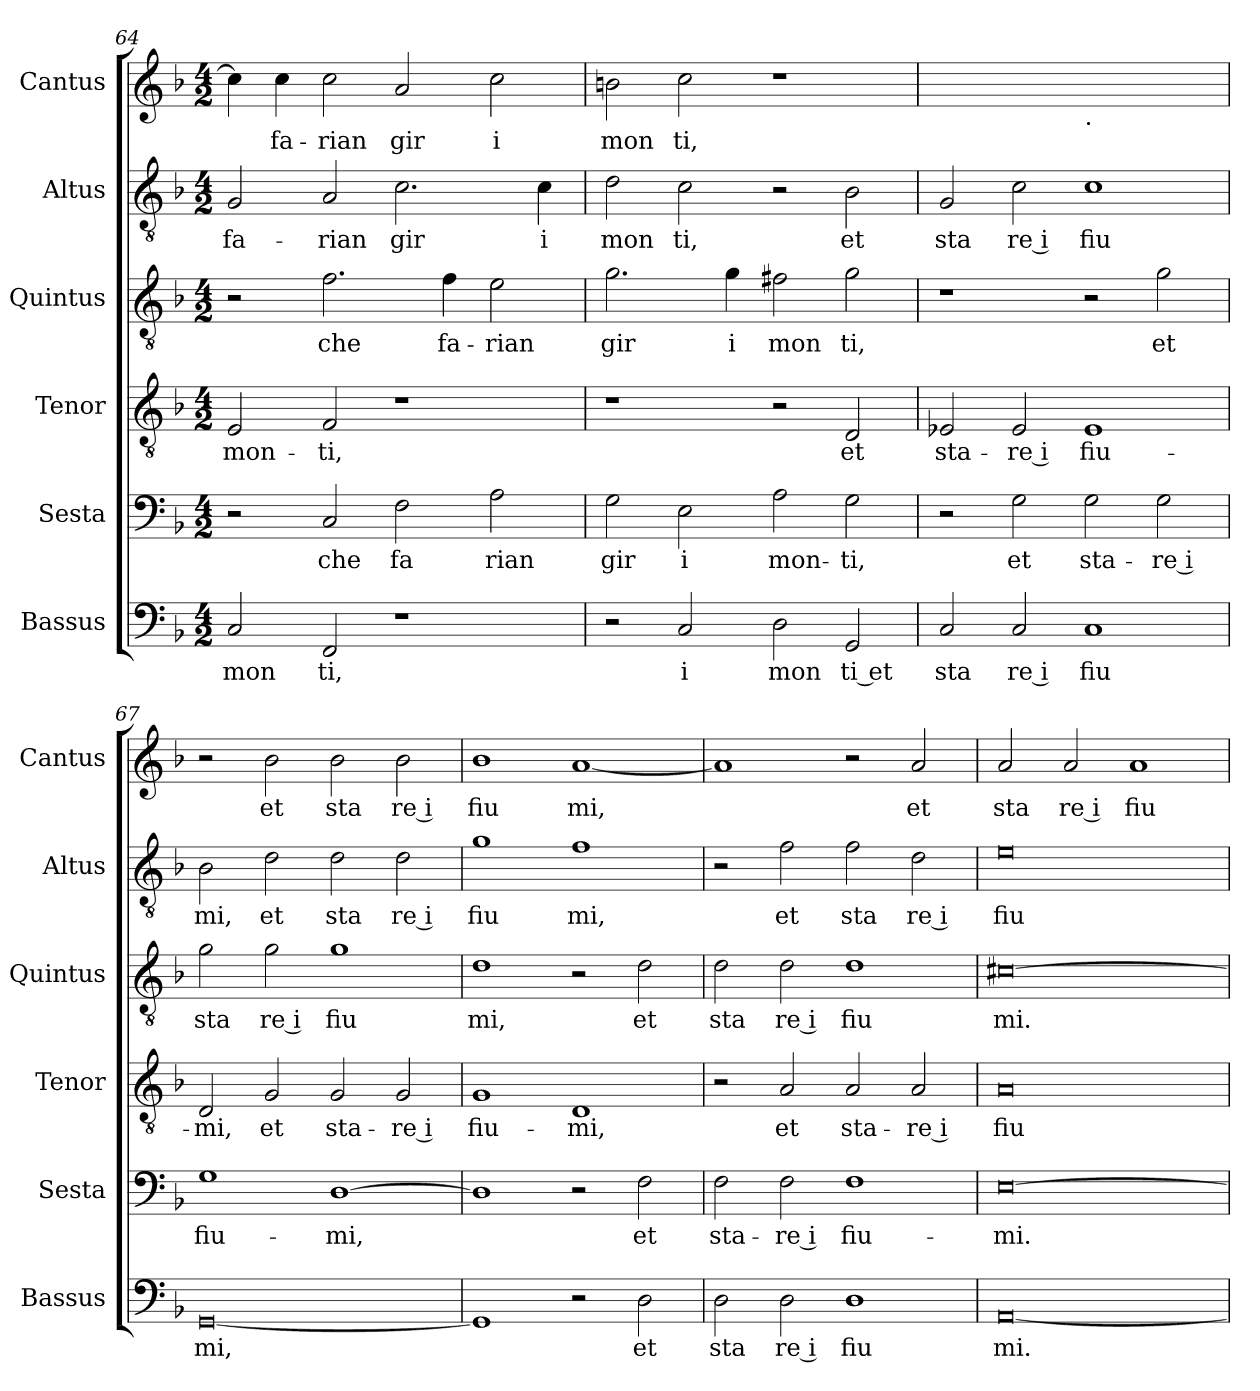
**kern	**text	**kern	**text	**kern	**text	**kern	**text	**kern	**text	**kern	**text
*part6	*part6	*part5	*part5	*part4	*part4	*part3	*part3	*part2	*part2	*part1	*part1
*staff6	*staff6	*staff5	*staff5	*staff4	*staff4	*staff3	*staff3	*staff2	*staff2	*staff1	*staff1
*I"Bassus	*	*I"Sesta	*	*I"Tenor	*	*I"Quintus	*	*I"Altus	*	*I"Cantus	*
*I'Bassus	*	*I'Sesta	*	*I'Tenor	*	*I'Quintus	*	*I'Altus	*	*I'Cantus	*
*clefF4	*	*clefF4	*	*clefGv2	*	*clefGv2	*	*clefGv2	*	*clefG2	*
*k[b-]	*	*k[b-]	*	*k[b-]	*	*k[b-]	*	*k[b-]	*	*k[b-]	*
*F:	*	*F:	*	*F:	*	*F:	*	*F:	*	*F:	*
*M4/2	*	*M4/2	*	*M4/2	*	*M4/2	*	*M4/2	*	*M4/2	*
=64	=64	=64	=64	=64	=64	=64	=64	=64	=64	=64	=64
!	!LO:LY:b	!	!	!	!LO:LY:b	!	!	!	!LO:LY:b	!	!
2C/	mon	2r	.	2E/	mon-	2r	.	2G/	fa-	4cc\]	.
!	!	!	!	!	!	!	!	!	!	!	!LO:LY:b
.	.	.	.	.	.	.	.	.	.	4cc\	fa-
!	!LO:LY:b	!	!LO:LY:b	!	!LO:LY:b	!	!LO:LY:b	!	!LO:LY:b	!	!LO:LY:b
2FF/	ti,	2C/	che	2F/	-ti,	2.f\	che	2A/	-rian	2cc\	-rian
!	!	!	!LO:LY:b	!	!	!	!	!	!LO:LY:b	!	!LO:LY:b
1r	.	2F\	fa	1r	.	.	.	2.c\	gir	2a/	gir
!	!	!	!	!	!	!	!LO:LY:b	!	!	!	!
.	.	.	.	.	.	4f\	fa-	.	.	.	.
!	!	!	!LO:LY:b	!	!	!	!LO:LY:b	!	!	!	!LO:LY:b
.	.	2A\	rian	.	.	2e\	-rian	.	.	2cc\	i
!	!	!	!	!	!	!	!	!	!LO:LY:b	!	!
.	.	.	.	.	.	.	.	4c\	i	.	.
=65	=65	=65	=65	=65	=65	=65	=65	=65	=65	=65	=65
!	!	!	!LO:LY:b	!	!	!	!LO:LY:b	!	!LO:LY:b	!	!LO:LY:b
2r	.	2G\	gir	1r	.	2.g\	gir	2d\	mon	2bn\	mon
!	!LO:LY:b	!	!LO:LY:b	!	!	!	!	!	!LO:LY:b	!	!LO:LY:b
2C/	i	2E\	i	.	.	.	.	2c\	ti,	2cc\	ti,
!	!	!	!	!	!	!	!LO:LY:b	!	!	!	!
.	.	.	.	.	.	4g\	i	.	.	.	.
!	!LO:LY:b	!	!LO:LY:b	!	!	!	!LO:LY:b	!	!	!	!
2D\	mon	2A\	mon-	2r	.	2f#X\	mon	2r	.	1r	.
!	!LO:LY:b	!	!LO:LY:b	!	!LO:LY:b	!	!LO:LY:b	!	!LO:LY:b	!	!
2GG/	ti et	2G\	-ti,	2D/	et	2g\	ti,	2B-\	et	.	.
=66	=66	=66	=66	=66	=66	=66	=66	=66	=66	=66	=66
!	!LO:LY:b	!	!	!	!LO:LY:b	!	!	!	!LO:LY:b	!	!
*	*	*	*	*	*	*	*	*	*	*^	*
2C/	sta	2r	.	2E-X/	sta-	1r	.	2G/	sta	0ryy	1ryy	.
!	!LO:LY:b	!	!LO:LY:b	!	!LO:LY:b	!	!	!	!LO:LY:b	!	!	!
2C/	re i	2G\	et	2E-/	-re i	.	.	2c\	re i	.	.	.
!	!	!	!	!	!	!	!	!	!	!	!LO:TX:b:t=.	!
!	!LO:LY:b	!	!LO:LY:b	!	!LO:LY:b	!	!	!	!LO:LY:b	!	!	!
1C	fiu	2G\	sta-	1E-	fiu-	2r	.	1c	fiu	.	1ryy	.
!	!	!	!LO:LY:b	!	!	!	!LO:LY:b	!	!	!	!	!
.	.	2G\	-re i	.	.	2g\	et	.	.	.	.	.
=67	=67	=67	=67	=67	=67	=67	=67	=67	=67	=67	=67	=67
!	!LO:LY:b	!	!LO:LY:b	!	!LO:LY:b	!	!LO:LY:b	!	!LO:LY:b	!	!	!
*	*	*	*	*	*	*	*	*	*	*v	*v	*
[0GG	mi,	1G	fiu-	2D/	-mi,	2g\	sta	2B-\	mi,	2r	.
!	!	!	!	!	!LO:LY:b	!	!LO:LY:b	!	!LO:LY:b	!	!LO:LY:b
.	.	.	.	2G/	et	2g\	re i	2d\	et	2b-\	et
!	!	!	!LO:LY:b	!	!LO:LY:b	!	!LO:LY:b	!	!LO:LY:b	!	!LO:LY:b
.	.	[1D	-mi,	2G/	sta-	1g	fiu	2d\	sta	2b-\	sta
!	!	!	!	!	!LO:LY:b	!	!	!	!LO:LY:b	!	!LO:LY:b
.	.	.	.	2G/	-re i	.	.	2d\	re i	2b-\	re i
=68	=68	=68	=68	=68	=68	=68	=68	=68	=68	=68	=68
!	!	!	!	!	!LO:LY:b	!	!LO:LY:b	!	!LO:LY:b	!	!LO:LY:b
1GG]	.	1D]	.	1G	fiu-	1d	mi,	1g	fiu	1b-	fiu
!	!	!	!	!	!LO:LY:b	!	!	!	!LO:LY:b	!	!LO:LY:b
2r	.	2r	.	1D	-mi,	2r	.	1f	mi,	[1a	mi,
!	!LO:LY:b	!	!LO:LY:b	!	!	!	!LO:LY:b	!	!	!	!
2D\	et	2F\	et	.	.	2d\	et	.	.	.	.
=69	=69	=69	=69	=69	=69	=69	=69	=69	=69	=69	=69
!	!LO:LY:b	!	!LO:LY:b	!	!	!	!LO:LY:b	!	!	!	!
2D\	sta	2F\	sta-	2r	.	2d\	sta	2r	.	1a]	.
!	!LO:LY:b	!	!LO:LY:b	!	!LO:LY:b	!	!LO:LY:b	!	!LO:LY:b	!	!
2D\	re i	2F\	-re i	2A/	et	2d\	re i	2f\	et	.	.
!	!LO:LY:b	!	!LO:LY:b	!	!LO:LY:b	!	!LO:LY:b	!	!LO:LY:b	!	!
1D	fiu	1F	fiu-	2A/	sta-	1d	fiu	2f\	sta	2r	.
!	!	!	!	!	!LO:LY:b	!	!	!	!LO:LY:b	!	!LO:LY:b
.	.	.	.	2A/	-re i	.	.	2d\	re i	2a/	et
=70	=70	=70	=70	=70	=70	=70	=70	=70	=70	=70	=70
!	!LO:LY:b	!	!LO:LY:b	!	!LO:LY:b	!	!LO:LY:b	!	!LO:LY:b	!	!LO:LY:b
[0AA	mi.	[0E	-mi.	0A	fiu-	[0c#X	mi.	0e	fiu-	2a/	sta
!	!	!	!	!	!	!	!	!	!	!	!LO:LY:b
.	.	.	.	.	.	.	.	.	.	2a/	re i
!	!	!	!	!	!	!	!	!	!	!	!LO:LY:b
.	.	.	.	.	.	.	.	.	.	1a	fiu
=	=	=	=	=	=	=	=	=	=	=	=
*-	*-	*-	*-	*-	*-	*-	*-	*-	*-	*-	*-
